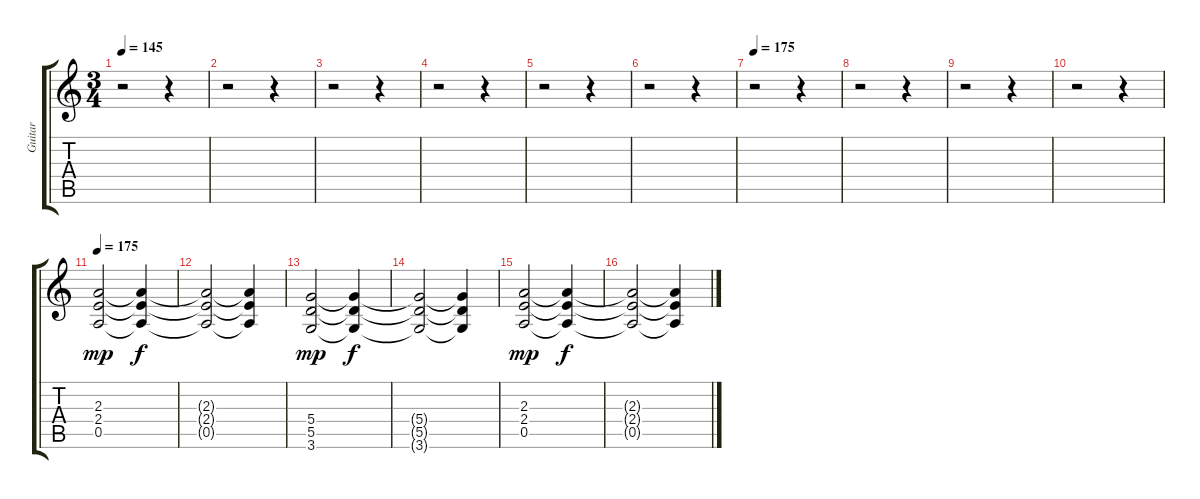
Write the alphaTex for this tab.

\track ("Guitar" "Guitar") {instrument distortionguitar}
\staff {score tabs}
\tuning (E4 B3 G3 D3 A2 E2) {hide}
\ts (3 4)
\tempo 145
\clef g2
\ks c
r.2{dy f} r.4 |
r.2 r.4 |
r.2 r.4 |
r.2 r.4 |
r.2 r.4 |
r.2 r.4 |
\tempo 175
r.2 r.4 |
r.2 r.4 |
r.2 r.4 |
r.2 r.4 |
\tempo 175
(2.3 2.4 0.5).2{dy mp volume 12 instrument distortionguitar} (2.3{t} 2.4{t} 0.5{t}).4{dy f} |
(2.3{t} 2.4{t} 0.5{t}).2 (2.3{t} 2.4{t} 0.5{t}).4 |
(5.4 5.5 3.6).2{dy mp} (5.4{t} 5.5{t} 3.6{t}).4{dy f} |
(5.4{t} 5.5{t} 3.6{t}).2 (5.4{t} 5.5{t} 3.6{t}).4 |
(2.3 2.4 0.5).2{dy mp} (2.3{t} 2.4{t} 0.5{t}).4{dy f} |
(2.3{t} 2.4{t} 0.5{t}).2 (2.3{t} 2.4{t} 0.5{t}).4
